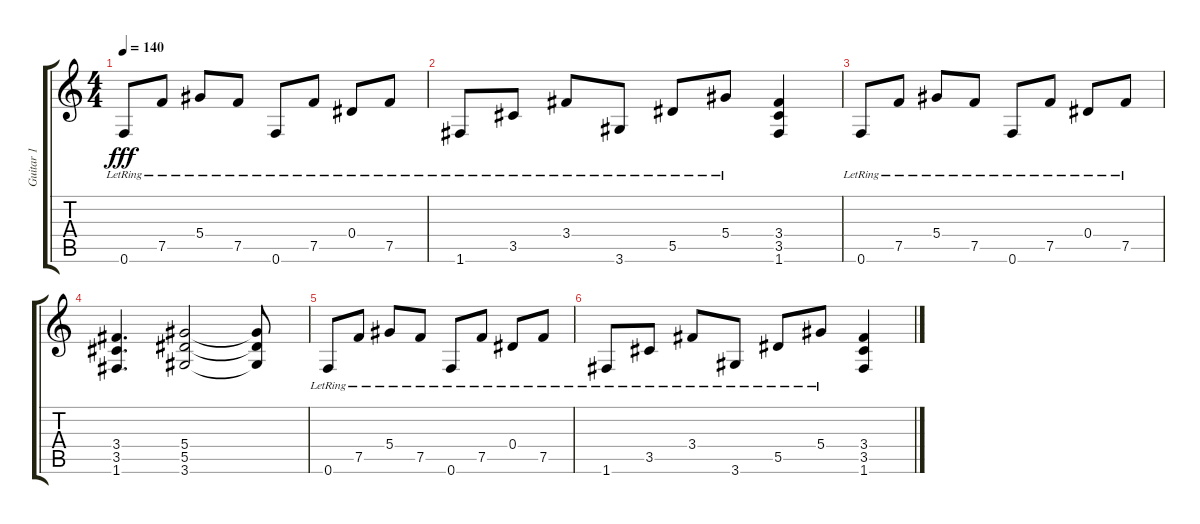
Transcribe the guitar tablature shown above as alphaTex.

\track ("Guitar 1 " "Guitar 1 ") {instrument distortionguitar}
\staff {score tabs}
\tuning (F4 C4 Ab3 Eb3 Bb2 F2) {hide}
\ts (4 4)
\tempo 140
\clef g2
\ks c
0.6{lr}.8{dy fff} 7.5{lr}.8 5.4{lr}.8 7.5{lr}.8 0.6{lr}.8 7.5{lr}.8 0.4{lr}.8 7.5{lr}.8 |
1.6{lr}.8 3.5{lr}.8 3.4{lr}.8 3.6{lr}.8 5.5{lr}.8 5.4{lr}.8 (3.4 3.5 1.6).4 |
0.6{lr}.8{volume 0} 7.5{lr}.8 5.4{lr}.8 7.5{lr}.8 0.6{lr}.8 7.5{lr}.8 0.4{lr}.8 7.5{lr}.8 |
(3.4 3.5 1.6).4{d} (5.4 5.5 3.6).2 (5.4{t} 5.5{t} 3.6{t}).8 |
0.6{lr}.8 7.5{lr}.8 5.4{lr}.8 7.5{lr}.8 0.6{lr}.8 7.5{lr}.8 0.4{lr}.8 7.5{lr}.8 |
1.6{lr}.8 3.5{lr}.8 3.4{lr}.8 3.6{lr}.8 5.5{lr}.8 5.4{lr}.8 (3.4 3.5 1.6).4
